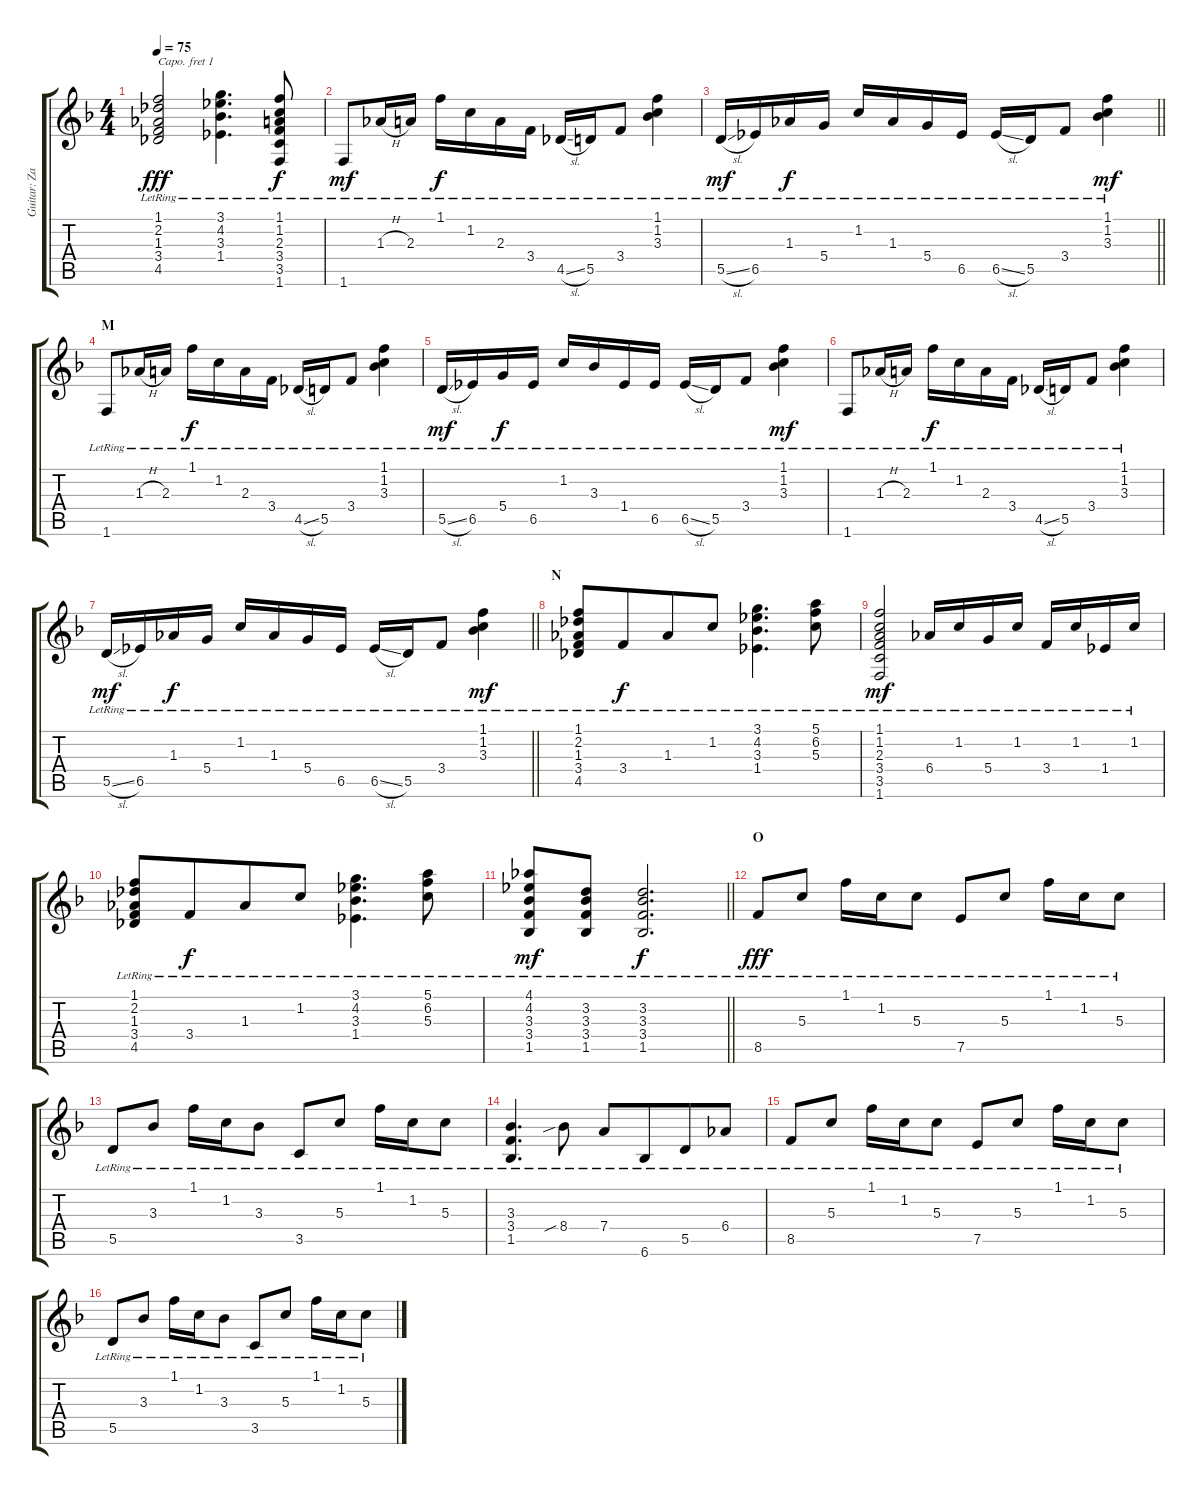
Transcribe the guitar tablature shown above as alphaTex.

\track ("Guitar: Zakk" "Guitar: Za") {instrument electricguitarclean}
\staff {score tabs}
\capo 1
\tuning (Eb4 Bb3 Gb3 Db3 Ab2 Eb2) {hide}
\ts (4 4)
\tempo 75
\clef g2
\ks f
(1.1{lr} 2.2{lr} 1.3{lr} 3.4{lr} 4.5{lr}).2{dy fff} (3.1{lr} 4.2{lr} 3.3{lr} 1.4{lr}).4{d} (1.1{lr} 1.2{lr} 2.3{lr} 3.4{lr} 3.5{lr} 1.6{lr}).8{dy f} |
1.6{lr}.8{dy mf} 1.3{h lr}.16 2.3{lr}.16 1.1{lr}.16{dy f} 1.2{lr}.16 2.3{lr}.16 3.4{lr}.16 4.5{sl lr}.16 5.5{lr}.16 3.4{lr}.8 (1.1{lr} 1.2{lr} 3.3{lr}).4 |
\barLineRight lightlight
5.5{sl lr}.16{dy mf} 6.5{lr}.16 1.3{lr}.16{dy f} 5.4{lr}.16 1.2{lr}.16 1.3{lr}.16 5.4{lr}.16 6.5{lr}.16 6.5{sl lr}.16 5.5{lr}.16 3.4{lr}.8 (1.1{lr} 1.2{lr} 3.3{lr}).4{dy mf} |
\section ("" "M")
1.6{lr}.8 1.3{h lr}.16 2.3{lr}.16 1.1{lr}.16{dy f} 1.2{lr}.16 2.3{lr}.16 3.4{lr}.16 4.5{sl lr}.16 5.5{lr}.16 3.4{lr}.8 (1.1{lr} 1.2{lr} 3.3{lr}).4 |
5.5{sl lr}.16{dy mf} 6.5{lr}.16 5.4{lr}.16{dy f} 6.5{lr}.16 1.2{lr}.16 3.3{lr}.16 1.4{lr}.16 6.5{lr}.16 6.5{sl lr}.16 5.5{lr}.16 3.4{lr}.8 (1.1{lr} 1.2{lr} 3.3{lr}).4{dy mf} |
1.6{lr}.8 1.3{h lr}.16 2.3{lr}.16 1.1{lr}.16{dy f} 1.2{lr}.16 2.3{lr}.16 3.4{lr}.16 4.5{sl lr}.16 5.5{lr}.16 3.4{lr}.8 (1.1{lr} 1.2{lr} 3.3{lr}).4 |
\barLineRight lightlight
5.5{sl lr}.16{dy mf} 6.5{lr}.16 1.3{lr}.16{dy f} 5.4{lr}.16 1.2{lr}.16 1.3{lr}.16 5.4{lr}.16 6.5{lr}.16 6.5{sl lr}.16 5.5{lr}.16 3.4{lr}.8 (1.1{lr} 1.2{lr} 3.3{lr}).4{dy mf} |
\section ("" "N")
(1.1{lr} 2.2{lr} 1.3{lr} 3.4{lr} 4.5{lr}).8 3.4{lr}.8{dy f beam merge} 1.3{lr}.8 1.2{lr}.8 (3.1{lr} 4.2{lr} 3.3{lr} 1.4{lr}).4{d} (5.1{lr} 6.2{lr} 5.3{lr}).8 |
(1.1{lr} 1.2{lr} 2.3{lr} 3.4{lr} 3.5{lr} 1.6{lr}).2{dy mf} 6.4{lr}.16 1.2{lr}.16 5.4{lr}.16 1.2{lr}.16 3.4{lr}.16 1.2{lr}.16 1.4{lr}.16 1.2{lr}.16 |
(1.1{lr} 2.2{lr} 1.3{lr} 3.4{lr} 4.5{lr}).8 3.4{lr}.8{dy f beam merge} 1.3{lr}.8 1.2{lr}.8 (3.1{lr} 4.2{lr} 3.3{lr} 1.4{lr}).4{d} (5.1{lr} 6.2{lr} 5.3{lr}).8 |
\barLineRight lightlight
(4.1{lr} 4.2{lr} 3.3{lr} 3.4{lr} 1.5{lr}).8{dy mf} (3.2{lr} 3.3{lr} 3.4{lr} 1.5{lr}).8 (3.2{lr} 3.3{lr} 3.4{lr} 1.5{lr}).2{d dy f} |
\section ("" "O")
8.5{lr}.8{dy fff} 5.3{lr}.8 1.1{lr}.16 1.2{lr}.16 5.3{lr}.8 7.5{lr}.8 5.3{lr}.8 1.1{lr}.16 1.2{lr}.16 5.3{lr}.8 |
5.5{lr}.8 3.3{lr}.8 1.1{lr}.16 1.2{lr}.16 3.3{lr}.8 3.5{lr}.8 5.3{lr}.8 1.1{lr}.16 1.2{lr}.16 5.3{lr}.8 |
(3.3{lr} 3.4{lr} 1.5{lr}).4{d} 8.4{sib lr}.8 7.4{lr}.8 6.6{lr}.8{beam merge} 5.5{lr}.8 6.4{lr}.8 |
8.5{lr}.8 5.3{lr}.8 1.1{lr}.16 1.2{lr}.16 5.3{lr}.8 7.5{lr}.8 5.3{lr}.8 1.1{lr}.16 1.2{lr}.16 5.3{lr}.8 |
5.5{lr}.8 3.3{lr}.8 1.1{lr}.16 1.2{lr}.16 3.3{lr}.8 3.5{lr}.8 5.3{lr}.8 1.1{lr}.16 1.2{lr}.16 5.3{lr}.8
